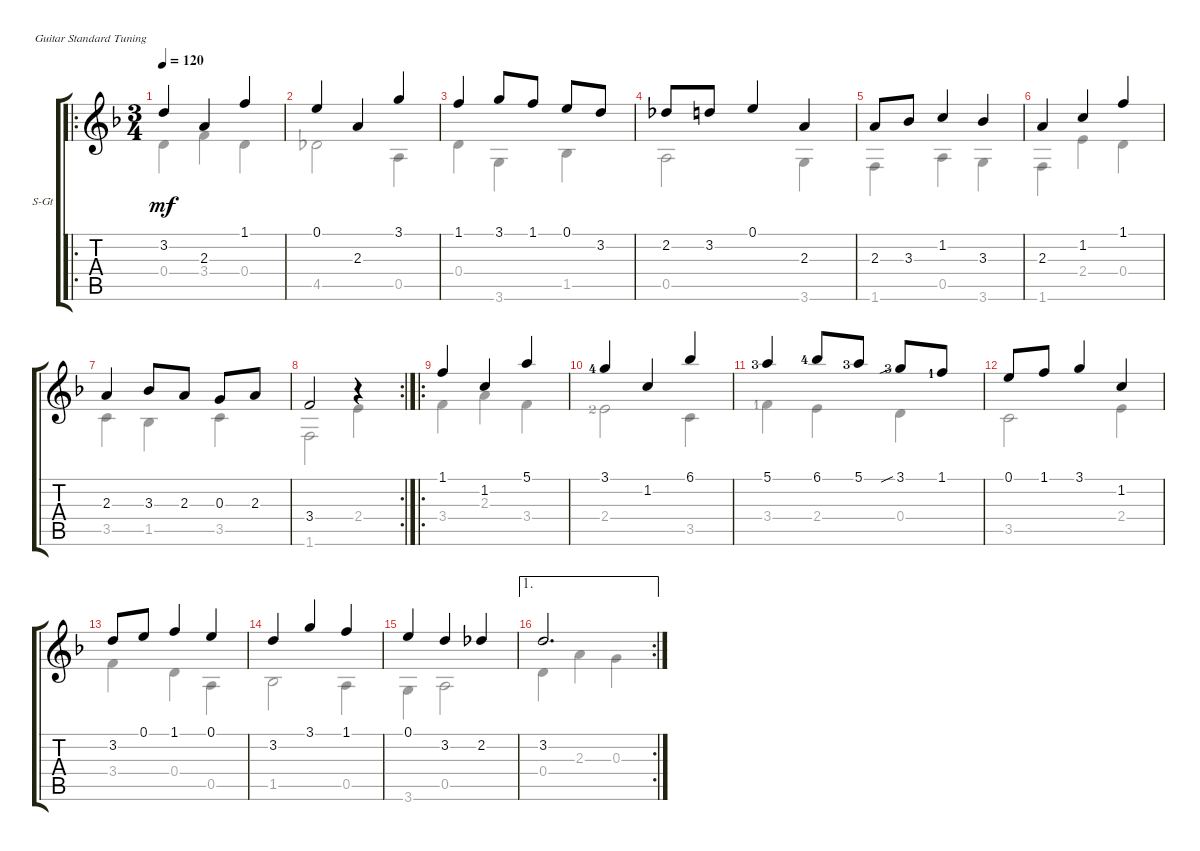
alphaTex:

\defaultSystemsLayout 4
\bracketExtendMode groupsimilarinstruments
\firstSystemTrackNameOrientation horizontal
\otherSystemsTrackNameOrientation horizontal
\track ("Steel Guitar" "S-Gt") {instrument acousticguitarsteel}
\staff {score tabs}
\tuning (E4 B3 G3 D3 A2 E2)
\voice
\ro
\ts (3 4)
\tempo 120
\clef g2
\ks dminor
3.2.4{dy mf instrument acousticguitarsteel} 2.3.4 1.1.4 |
0.1.4 2.3.4 3.1.4 |
1.1.4 3.1.8 1.1.8 0.1.8 3.2.8 |
2.2.8 3.2.8 0.1.4 2.3.4 |
2.3.8 3.3.8 1.2.4 3.3.4 |
2.3.4 1.2.4 1.1.4 |
2.3.4 3.3.8 2.3.8 0.3.8 2.3.8 |
\rc 2
3.4.2 r.4 |
\ro
1.1.4 1.2.4 5.1.4 |
3.1{lf 5}.4 1.2.4 6.1.4 |
5.1{lf 4}.4 6.1{lf 5}.8 5.1{lf 4}.8 3.1{sib lf 4}.8 1.1{lf 2}.8 |
0.1.8 1.1.8 3.1.4 1.2.4 |
3.2.8 0.1.8 1.1.4 0.1.4 |
3.2.4 3.1.4 1.1.4 |
0.1.4 3.2.4 2.2.4 |
\ae 1
\rc 2
3.2.2{d}
\voice
\clef g2
\ottava regular
\simile none
\ks dminor
0.4.4{dy mf} 3.4.4 0.4.4 |
4.5.2 0.5.4 |
0.4.4 3.6.4 1.5.4 |
0.5.2 3.6.4 |
1.6.4 0.5.4 3.6.4 |
1.6.4 2.4.4 0.4.4 |
3.5.4 1.5.4 3.5.4 |
1.6.2 2.4.4 |
3.4.4 2.3.4 3.4.4 |
2.4{lf 3}.2 3.5.4 |
3.4{lf 2}.4 2.4.4 0.4.4 |
3.5.2 2.4.4 |
3.4.4 0.4.4 0.5.4 |
1.5.2 0.5.4 |
3.6.4 0.5.2 |
0.4.4 2.3.4 0.3.4
